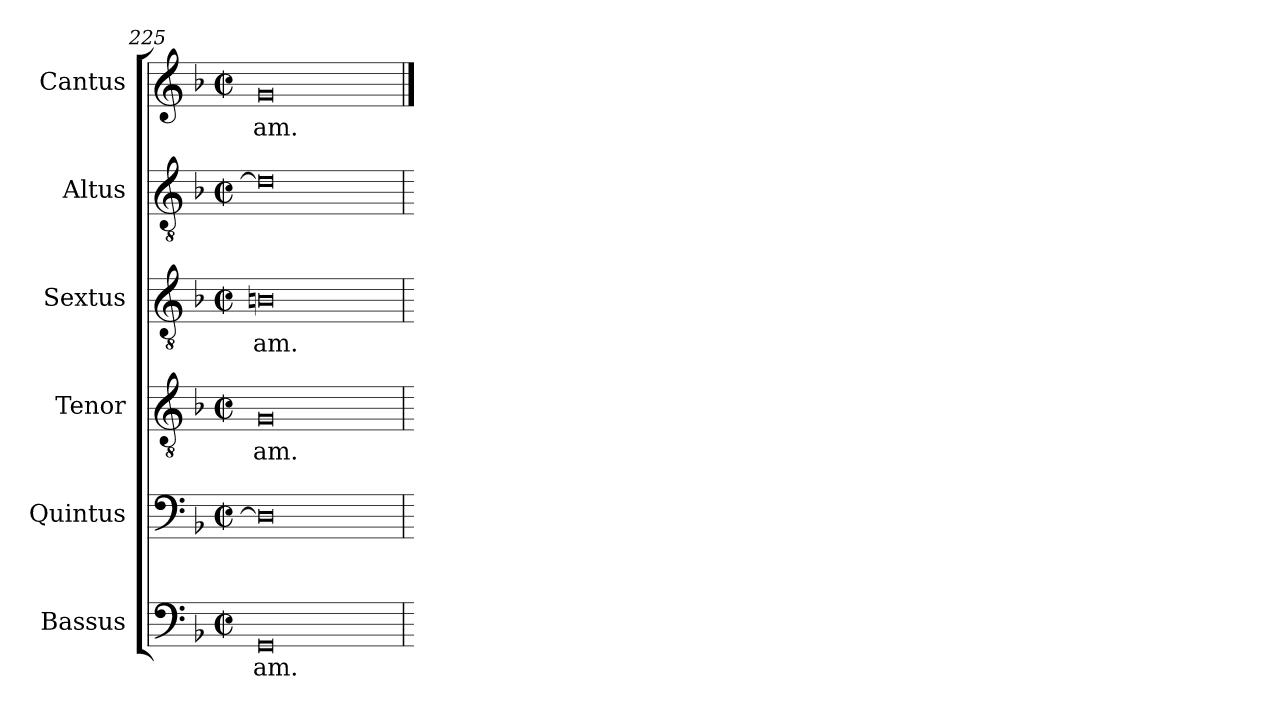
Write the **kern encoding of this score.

**kern	**text	**kern	**kern	**text	**kern	**text	**kern	**kern	**text
*part6	*part6	*part5	*part4	*part4	*part3	*part3	*part2	*part1	*part1
*staff6	*staff6	*staff5	*staff4	*staff4	*staff3	*staff3	*staff2	*staff1	*staff1
*I"Bassus	*	*I"Quintus	*I"Tenor	*	*I"Sextus	*	*I"Altus	*I"Cantus	*
*I'Bassus	*	*I'Quintus	*I'Tenor	*	*I'Sextus	*	*I'Altus	*I'Cantus	*
*clefF4	*	*clefF4	*clefGv2	*	*clefGv2	*	*clefGv2	*clefG2	*
*k[b-]	*	*k[b-]	*k[b-]	*	*k[b-]	*	*k[b-]	*k[b-]	*
*F:	*	*F:	*F:	*	*F:	*	*F:	*F:	*
*M2/2	*	*M2/2	*M2/2	*	*M2/2	*	*M2/2	*M2/2	*
*met(c|)	*	*met(c|)	*met(c|)	*	*met(c|)	*	*met(c|)	*met(c|)	*
=225	=225	=225	=225	=225	=225	=225	=225	=225	=225
!	!LO:LY:b:cj	!	!	!LO:LY:b:cj	!	!LO:LY:b:cj	!	!	!LO:LY:b:cj
0GG	am.	0D]	0G	-am.	0Bn	am.	0d]	0g	-am.
=	==	=	=	==	=	==	=	==	==
*-	*-	*-	*-	*-	*-	*-	*-	*-	*-
